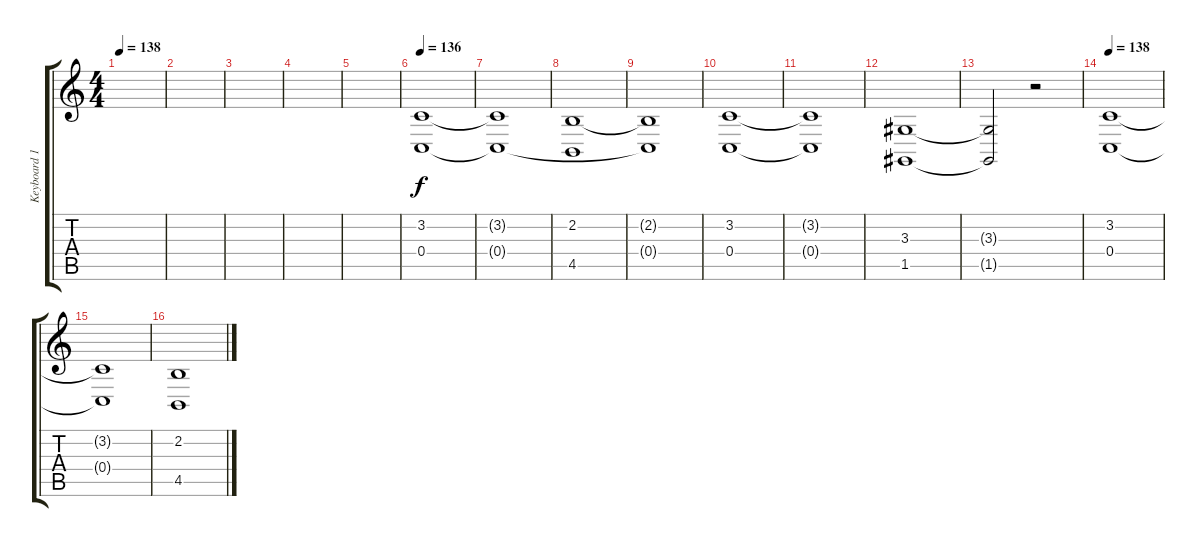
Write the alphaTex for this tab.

\track ("Keyboard 1" "Keyboard 1") {instrument musicbox}
\staff {score tabs}
\tuning (D4 A3 F3 C3 G2 D2) {hide}
\ts (4 4)
\tempo 138
\clef g2
\ks c
|
|
|
|
|
\tempo 136
(3.2 0.4).1{volume 14 instrument stringensemble2} |
(3.2{t} 0.4{t}).1 |
(2.2 4.5).1 |
(2.2{t} 0.4{t}).1 |
(3.2 0.4).1 |
(3.2{t} 0.4{t}).1 |
(3.3 1.5).1 |
(3.3{t} 1.5{t}).2 r.2 |
\tempo 138
(3.2 0.4).1 |
(3.2{t} 0.4{t}).1 |
(2.2 4.5).1
